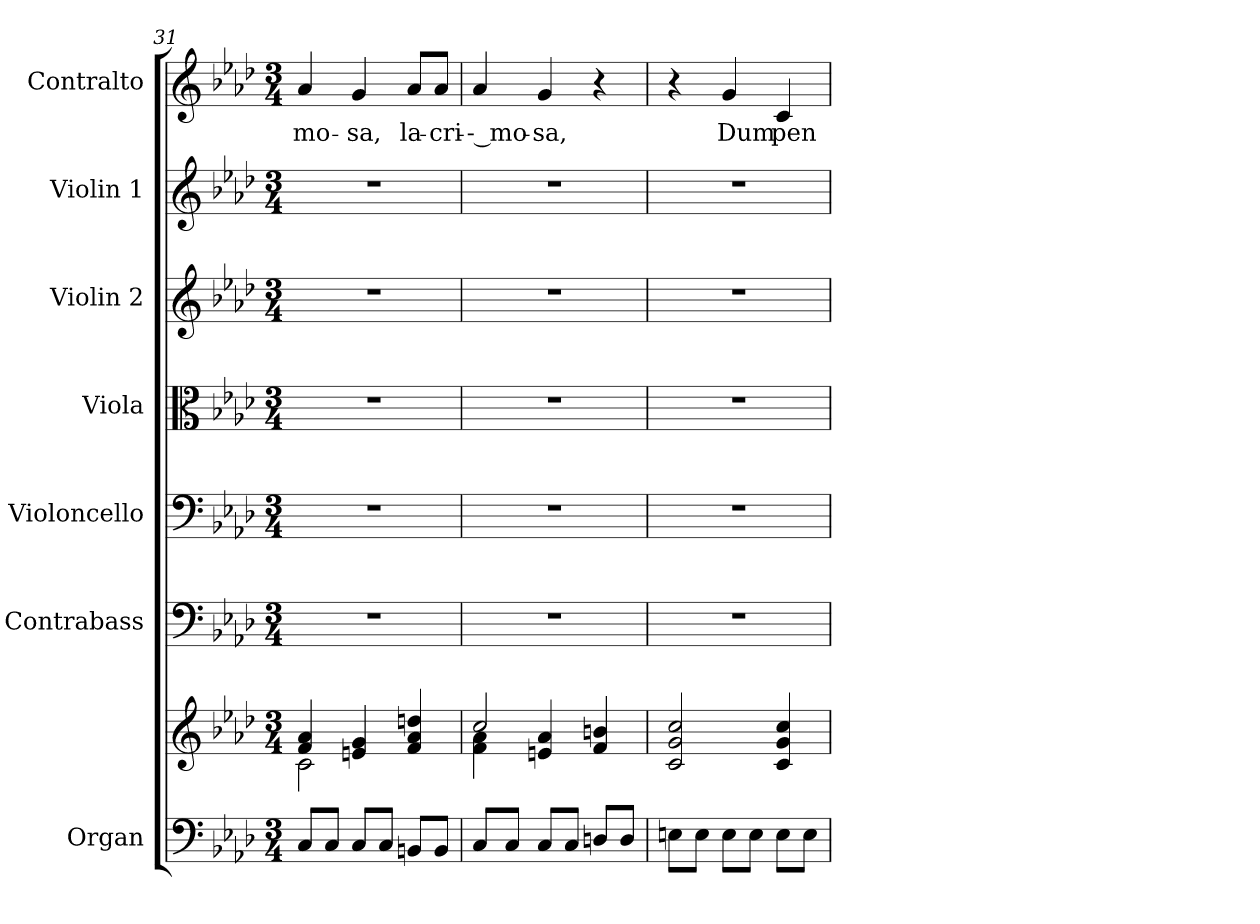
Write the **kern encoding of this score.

**kern	**kern	**kern	**kern	**kern	**kern	**kern	**kern	**text
*part7	*part7	*part6	*part5	*part4	*part3	*part2	*part1	*part1
*staff8	*staff7	*staff6	*staff5	*staff4	*staff3	*staff2	*staff1	*staff1
*I"Organ	*	*I"Contrabass	*I"Violoncello	*I"Viola	*I"Violin 2	*I"Violin 1	*I"Contralto	*
*I'Org.	*	*I'Cb.	*I'Vc.	*I'Vla.	*I'Vln. 2	*I'Vln. 1	*I'C.	*
*clefF4	*clefG2	*clefF4	*clefF4	*clefC3	*clefG2	*clefG2	*clefG2	*
*	*	*ITrd7c12	*	*	*	*	*	*
*k[b-e-a-d-]	*k[b-e-a-d-]	*k[b-e-a-d-]	*k[b-e-a-d-]	*k[b-e-a-d-]	*k[b-e-a-d-]	*k[b-e-a-d-]	*k[b-e-a-d-]	*
*f:	*f:	*f:	*f:	*f:	*f:	*f:	*f:	*
*M3/4	*M3/4	*M3/4	*M3/4	*M3/4	*M3/4	*M3/4	*M3/4	*
=31	=31	=31	=31	=31	=31	=31	=31	=31
*	*^	*	*	*	*	*	*	*
!	!	!	!LO:N:vis=1	!LO:N:vis=1	!LO:N:vis=1	!LO:N:vis=1	!LO:N:vis=1	!	!
!	!	!	!	!	!	!	!	!	!LO:LY:b:color=#000000
8Ci/L	4fi/ 4a-i	2ci\	2.r	2.r	2.r	2.r	2.r	4a-i/	-mo-
8Ci/J	.	.	.	.	.	.	.	.	.
!	!	!	!	!	!	!	!	!	!LO:LY:b:color=#000000
8Ci/L	4eni/ 4gi	.	.	.	.	.	.	4gi/	-sa,
8Ci/J	.	.	.	.	.	.	.	.	.
!	!	!	!	!	!	!	!	!	!LO:LY:b:color=#000000
8BBni/L	4fi/ 4a-i 4ddni	4ryy	.	.	.	.	.	8a-i/L	la-
!	!	!	!	!	!	!	!	!	!LO:LY:b:color=#000000
8BBi/J	.	.	.	.	.	.	.	8a-i/J	-cri-
!!LO:PB:g=z
=32	=32	=32	=32	=32	=32	=32	=32	=32	=32
!	!	!	!LO:N:vis=1	!LO:N:vis=1	!LO:N:vis=1	!LO:N:vis=1	!LO:N:vis=1	!	!
!	!	!	!	!	!	!	!	!	!LO:LY:b:color=#000000
8Ci/L	4fi\ 4a-i	2cci/	2.r	2.r	2.r	2.r	2.r	4a-i/	-- mo-
8Ci/J	.	.	.	.	.	.	.	.	.
!	!	!	!	!	!	!	!	!	!LO:LY:b:color=#000000
8Ci/L	4eni/ 4a-i	.	.	.	.	.	.	4gi/	-sa,
8Ci/J	.	.	.	.	.	.	.	.	.
8Dni/L	4fi/ 4bni	4ryy	.	.	.	.	.	4r	.
8Di/J	.	.	.	.	.	.	.	.	.
*	*v	*v	*	*	*	*	*	*	*
=33	=33	=33	=33	=33	=33	=33	=33	=33
!	!	!LO:N:vis=1	!LO:N:vis=1	!LO:N:vis=1	!LO:N:vis=1	!LO:N:vis=1	!	!
8Eni\L	2ci/ 2gi 2cci	2.r	2.r	2.r	2.r	2.r	4r	.
8Ei\J	.	.	.	.	.	.	.	.
!	!	!	!	!	!	!	!	!LO:LY:b:color=#000000
8Ei\L	.	.	.	.	.	.	4gi/	Dum
8Ei\J	.	.	.	.	.	.	.	.
!	!	!	!	!	!	!	!	!LO:LY:b:color=#000000
8Ei\L	4ci/ 4gi 4cci	.	.	.	.	.	4ci/	pen-
8Ei\J	.	.	.	.	.	.	.	.
=	=	=	=	=	=	=	=	=
*-	*-	*-	*-	*-	*-	*-	*-	*-
